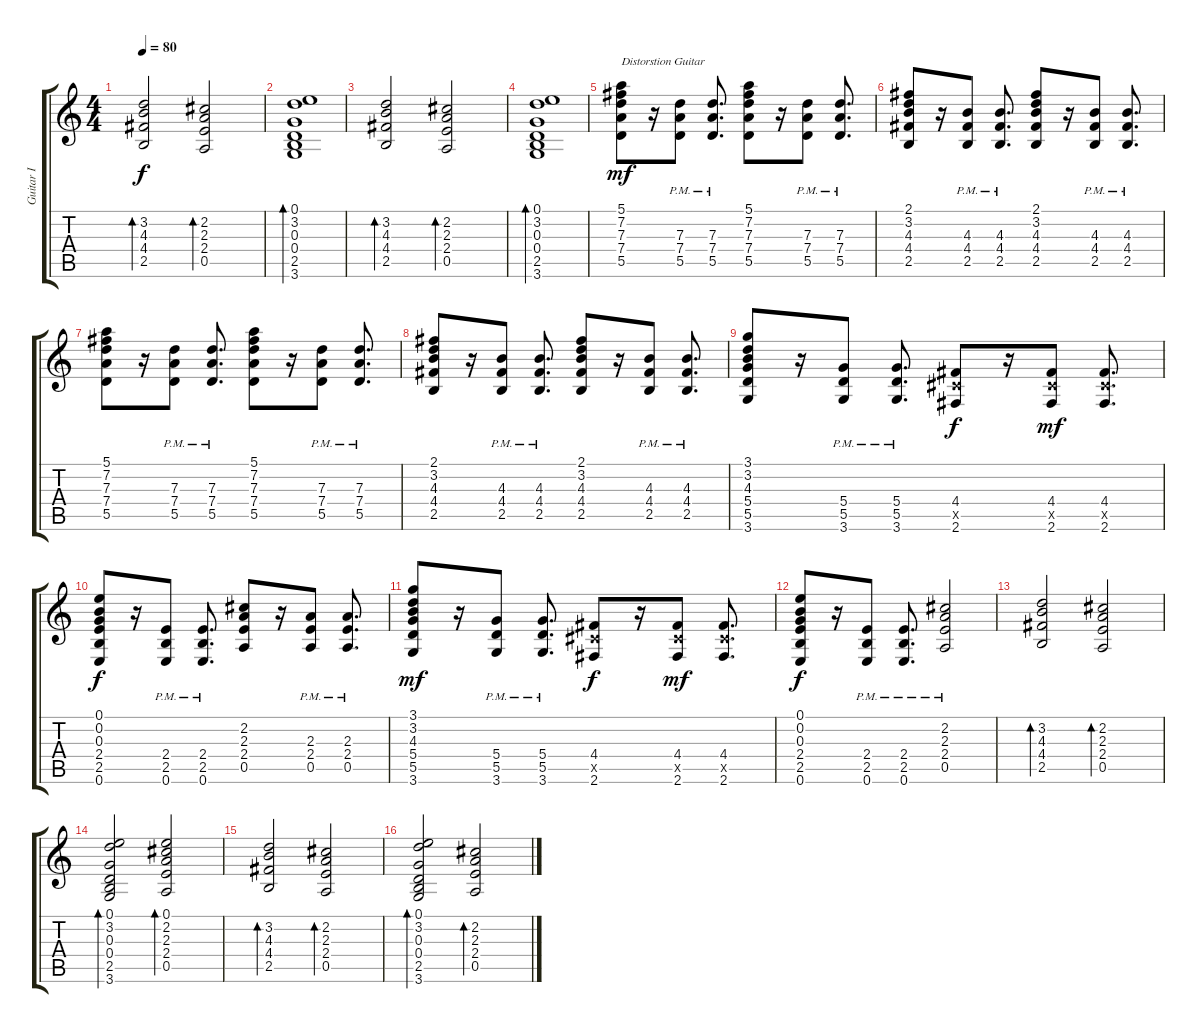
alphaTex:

\track ("Guitar I " "Guitar I ") {instrument electricguitarjazz}
\staff {score tabs}
\tuning (E4 B3 G3 D3 A2 E2) {hide}
\ts (4 4)
\tempo 80
\clef g2
\ks c
(3.2 4.3 4.4 2.5).2{bd 120 dy f balance 8 instrument electricguitarjazz} (2.2 2.3 2.4 0.5).2{bd 120} |
(0.1 3.2 0.3 0.4 2.5 3.6).1{bd 120} |
(3.2 4.3 4.4 2.5).2{bd 120} (2.2 2.3 2.4 0.5).2{bd 120} |
(0.1 3.2 0.3 0.4 2.5 3.6).1{bd 120} |
(5.1 7.2 7.3 7.4 5.5).8{txt "Distorstion Guitar" dy mf balance 12 instrument distortionguitar} r.16 (7.3{pm} 7.4{pm} 5.5{pm}).8 (7.3{pm} 7.4{pm} 5.5{pm}).8{d} (5.1 7.2 7.3 7.4 5.5).8 r.16 (7.3{pm} 7.4{pm} 5.5{pm}).8 (7.3{pm} 7.4{pm} 5.5{pm}).8{d} |
(2.1 3.2 4.3 4.4 2.5).8 r.16 (4.3{pm} 4.4{pm} 2.5{pm}).8 (4.3{pm} 4.4{pm} 2.5{pm}).8{d} (2.1 3.2 4.3 4.4 2.5).8 r.16 (4.3{pm} 4.4{pm} 2.5{pm}).8 (4.3{pm} 4.4{pm} 2.5{pm}).8{d} |
(5.1 7.2 7.3 7.4 5.5).8 r.16 (7.3{pm} 7.4{pm} 5.5{pm}).8 (7.3{pm} 7.4{pm} 5.5{pm}).8{d} (5.1 7.2 7.3 7.4 5.5).8 r.16 (7.3{pm} 7.4{pm} 5.5{pm}).8 (7.3{pm} 7.4{pm} 5.5{pm}).8{d} |
(2.1 3.2 4.3 4.4 2.5).8 r.16 (4.3{pm} 4.4{pm} 2.5{pm}).8 (4.3{pm} 4.4{pm} 2.5{pm}).8{d} (2.1 3.2 4.3 4.4 2.5).8 r.16 (4.3{pm} 4.4{pm} 2.5{pm}).8 (4.3{pm} 4.4{pm} 2.5{pm}).8{d} |
(3.1 3.2 4.3 5.4 5.5 3.6).8 r.16 (5.4{pm} 5.5{pm} 3.6).8 (5.4{pm} 5.5{pm} 3.6).8{d} (4.4 4.5{x} 2.6).8{dy f} r.16 (4.4 4.5{x} 2.6).8{dy mf} (4.4 4.5{x} 2.6).8{d} |
(0.1 0.2 0.3 2.4 2.5 0.6).8{dy f} r.16 (2.4{pm} 2.5{pm} 0.6{pm}).8 (2.4{pm} 2.5{pm} 0.6{pm}).8{d} (2.2 2.3 2.4 0.5).8 r.16 (2.3{pm} 2.4{pm} 0.5{pm}).8 (2.3{pm} 2.4{pm} 0.5{pm}).8{d} |
(3.1 3.2 4.3 5.4 5.5 3.6).8{dy mf} r.16 (5.4{pm} 5.5{pm} 3.6).8 (5.4{pm} 5.5{pm} 3.6).8{d} (4.4 4.5{x} 2.6).8{dy f} r.16 (4.4 4.5{x} 2.6).8{dy mf} (4.4 4.5{x} 2.6).8{d} |
(0.1 0.2 0.3 2.4 2.5 0.6).8{dy f} r.16 (2.4{pm} 2.5{pm} 0.6{pm}).8 (2.4{pm} 2.5{pm} 0.6{pm}).8{d} (2.2{pm} 2.3{pm} 2.4{pm} 0.5{pm}).2 |
(3.2 4.3 4.4 2.5).2{bd 120 balance 8 instrument electricguitarjazz} (2.2 2.3 2.4 0.5).2{bd 120} |
(0.1 3.2 0.3 0.4 2.5 3.6).2{bd 120} (0.1 2.2 2.3 2.4 0.5).2{bd 120} |
(3.2 4.3 4.4 2.5).2{bd 120} (2.2 2.3 2.4 0.5).2{bd 120} |
(0.1 3.2 0.3 0.4 2.5 3.6).2{bd 120} (2.2 2.3 2.4 0.5).2{bd 120}
